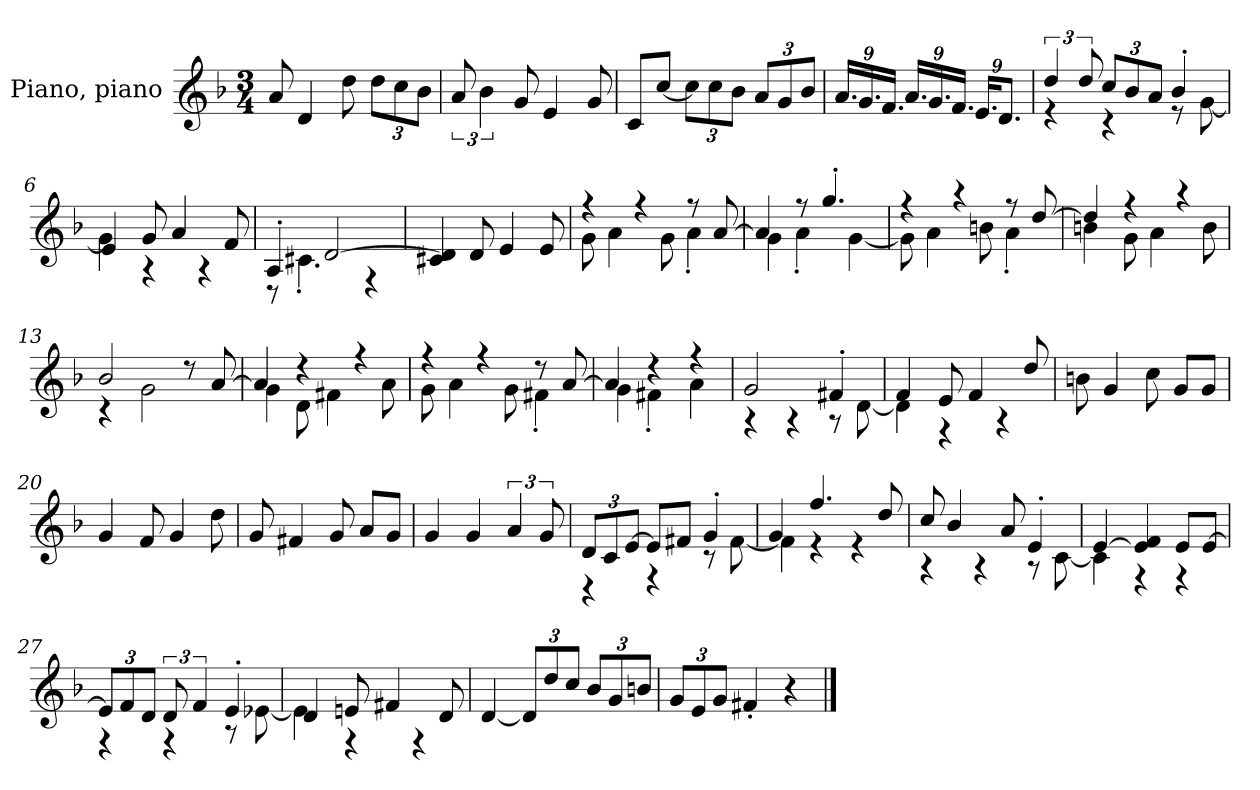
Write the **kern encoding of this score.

**kern
*part1
*staff1
*I"Piano, piano
*clefG2
*k[b-]
*M3/4
*MM61
=1
8a/
4d/
8dd\
*Xbrackettup
12dd\L
12cc\
12b-\J
=2
*brackettup
12a/
6b-\
8g/
4e/
8g/
=3
8c/L
[8cc/J
*Xbrackettup
12cc\L]
12cc\
12b-\J
12a/L
12g/
12b-/J
=4
18.a/LL
18.g/
18.f/JJ
18.a/LL
18.g/
18.f/JJ
18.e/KL
9.d/J
!!LO:LB:g=z
=5
*brackettup
*^
6dd/	4r
12dd/	.
*Xbrackettup	*
12cc/L	4r
12b-/	.
12a/J	.
4b-'/	8r
.	[8g\
=6	=6
4e/	4g\]
8g/	4r
4a/	.
.	4r
8f/	.
=7	=7
4A'/	8r
.	4.c#X'\
[2d/	.
.	4r
*v	*v
=8
4c#X/ 4d/]
8d/
4e/
8e/
=9
*^
4r	8g\
.	4a\
4r	.
.	8g\
8r	4a'\
[8a/	.
=10	=10
4a/]	4g\
8r	4a'\
4.gg'/	.
.	[4g\
!!LO:LB:g=z	!!
=11	=11
4r	8g\]
.	4a\
4r	.
.	8bn\
8r	4a'\
[8dd/	.
=12	=12
4dd/]	4bn\
4r	8g\
.	4a\
4r	.
.	8b\
=13	=13
2b-/	4r
.	2g\
8r	.
[8a/	.
=14	=14
4a/]	4g\
4r	8d\
.	4f#X\
4r	.
.	8a\
=15	=15
4r	8g\
.	4a\
4r	.
.	8g\
8r	4f#X'\
[8a/	.
=16	=16
4a/]	4g\
4r	4f#X'\
4r	4a\
=17	=17
2g/	4r
.	4r
4f#X'/	8r
.	[8d\
!!LO:LB:g=z	!!
=18	=18
4f/	4d\]
8e/	4r
4f/	.
.	4r
8dd/	.
*v	*v
=19
8bn\
4g/
8cc\
8g/L
8g/J
=20
4g/
8f/
4g/
8dd\
=21
8g/
4f#X/
8g/
8a/L
8g/J
=22
4g/
4g/
*brackettup
6a/
12g/
=23
*Xbrackettup
*^
12d/L	4r
12c/	.
[12e/J	.
8e/L]	4r
8f#X/J	.
4g'/	8r
.	[8f#\
!!LO:LB:g=z	!!
=24	=24
4g/	4f#\]
4.ff/	4r
.	4r
8dd/	.
=25	=25
8cc/	4r
4b-/	.
.	4r
8a/	.
4e'/	8r
.	[8c\
=26	=26
[4e/	4c\]
4e/] 4f/	4r
8e/L	4r
[8e/J	.
=27	=27
12e/L]	4r
12f/	.
12d/J	.
*brackettup	*
12d/	4r
6f/	.
4e'/	8r
.	[8e-X\
=28	=28
4d/	4e-\]
8en/	4r
4f#X/	.
.	4r
8d/	.
*v	*v
!!LO:LB:g=z
=29
[4d/
*Xbrackettup
12d/L]
12dd/
12cc/J
12b-/L
12g/
12bn/J
=30
12g/L
12e/
12g/J
4f#X'/
4r
==
*-
